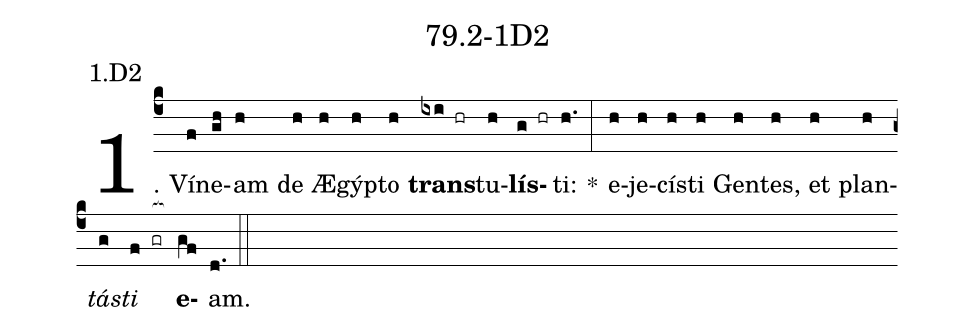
name: 79.2-1D2;
annotation: 1.D2;
%%
(c4)1. Ví(f)ne(gh)am(h) de(h) Æ(h)gýp(h)to(h) <b>trans</b>(ixi hr)tu(h)<b>lís</b>(g hr)ti:(h.) *(:) e(h)je(h)cís(h)ti(h) Gen(h)tes,(h) et(h) plan(h)<i>tás</i>(g)<i>ti</i>(f gr[ocb:1{]) <b>e</b>(gf[ocb:0}])am.(d.) (::)


%E(h) u(h) o(g) u(f) a(gf) e.(d.) (::)
